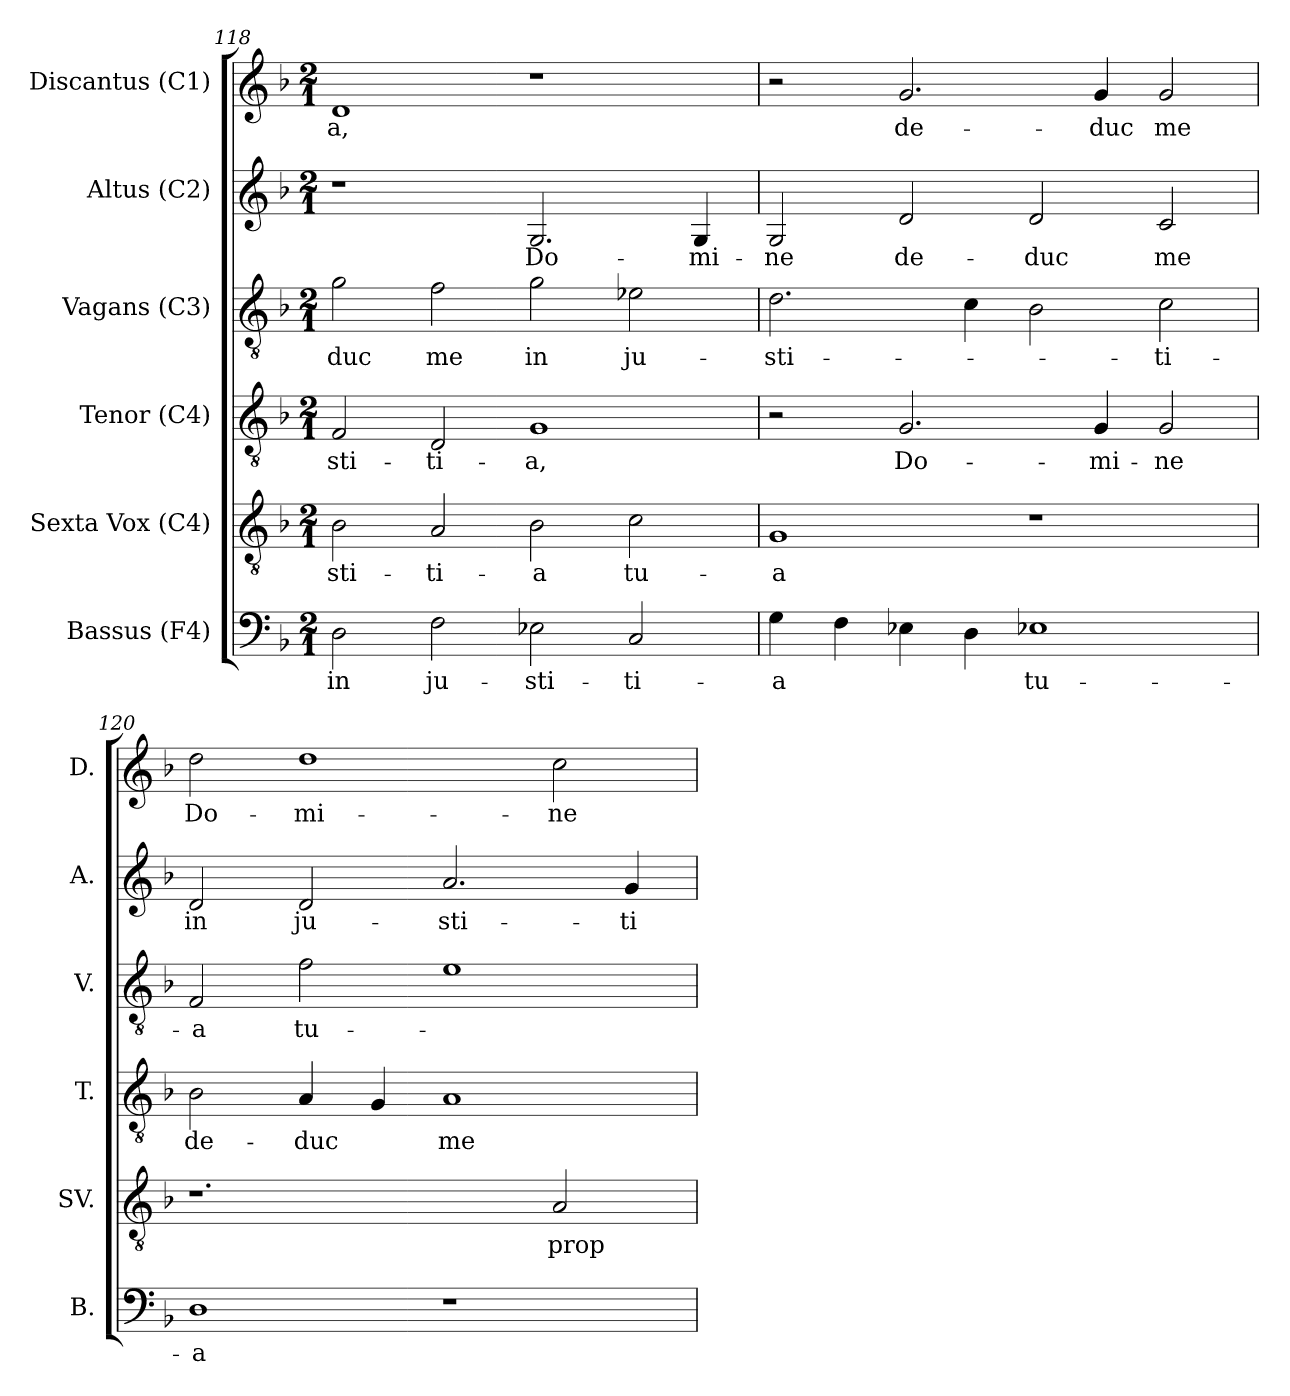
**kern	**text	**kern	**text	**kern	**text	**kern	**text	**kern	**text	**kern	**text
*part6	*part6	*part5	*part5	*part4	*part4	*part3	*part3	*part2	*part2	*part1	*part1
*staff6	*staff6	*staff5	*staff5	*staff4	*staff4	*staff3	*staff3	*staff2	*staff2	*staff1	*staff1
*I"Bassus (F4)	*	*I"Sexta Vox (C4)	*	*I"Tenor (C4)	*	*I"Vagans (C3)	*	*I"Altus (C2)	*	*I"Discantus (C1)	*
*I'B.	*	*I'SV.	*	*I'T.	*	*I'V.	*	*I'A.	*	*I'D.	*
*clefF4	*	*clefGv2	*	*clefGv2	*	*clefGv2	*	*clefG2	*	*clefG2	*
*	*	*	*	*	*	*ITrd7c12	*	*ITrd7c12	*	*	*
*k[b-]	*	*k[b-]	*	*k[b-]	*	*k[b-]	*	*k[b-]	*	*k[b-]	*
*F:	*	*F:	*	*F:	*	*F:	*	*F:	*	*F:	*
*M2/1	*	*M2/1	*	*M2/1	*	*M2/1	*	*M2/1	*	*M2/1	*
=118	=118	=118	=118	=118	=118	=118	=118	=118	=118	=118	=118
!	!LO:LY:b:color=#000000	!	!	!	!	!	!	!	!	!	!
!	!	!	!LO:LY:b:color=#000000	!	!	!	!	!	!	!	!
!	!	!	!	!	!LO:LY:b:color=#000000	!	!	!	!	!	!
!	!	!	!	!	!	!	!LO:LY:b:color=#000000	!	!	!	!
!	!	!	!	!	!	!	!	!	!	!	!LO:LY:b:color=#000000
2Di\	in	2B-i\	-sti-	2Fi/	-sti-	2Gi\	-duc	1r	.	1di	-a,
!	!LO:LY:b:color=#000000	!	!	!	!	!	!	!	!	!	!
!	!	!	!LO:LY:b:color=#000000	!	!	!	!	!	!	!	!
!	!	!	!	!	!LO:LY:b:color=#000000	!	!	!	!	!	!
!	!	!	!	!	!	!	!LO:LY:b:color=#000000	!	!	!	!
2Fi\	ju-	2Ai/	-ti-	2Di/	-ti-	2Fi\	me	.	.	.	.
!	!LO:LY:b:color=#000000	!	!	!	!	!	!	!	!	!	!
!	!	!	!LO:LY:b:color=#000000	!	!	!	!	!	!	!	!
!	!	!	!	!	!LO:LY:b:color=#000000	!	!	!	!	!	!
!	!	!	!	!	!	!	!LO:LY:b:color=#000000	!	!	!	!
!	!	!	!	!	!	!	!	!	!LO:LY:b:color=#000000	!	!
2E-Xi\	-sti-	2B-i\	-a	1Gi	-a,	2Gi\	in	2.GGi/	Do-	1r	.
!	!LO:LY:b:color=#000000	!	!	!	!	!	!	!	!	!	!
!	!	!	!LO:LY:b:color=#000000	!	!	!	!	!	!	!	!
!	!	!	!	!	!	!	!LO:LY:b:color=#000000	!	!	!	!
2Ci/	-ti-	2ci\	tu-	.	.	2E-i\	ju-	.	.	.	.
!	!	!	!	!	!	!	!	!	!LO:LY:b:color=#000000	!	!
.	.	.	.	.	.	.	.	4GGi/	-mi-	.	.
=119	=119	=119	=119	=119	=119	=119	=119	=119	=119	=119	=119
!	!LO:LY:b:color=#000000	!	!	!	!	!	!	!	!	!	!
!	!	!	!LO:LY:b:color=#000000	!	!	!	!	!	!	!	!
!	!	!	!	!	!	!	!LO:LY:b:color=#000000	!	!	!	!
!	!	!	!	!	!	!	!	!	!LO:LY:b:color=#000000	!	!
4Gi\	-a	1Gi	-a	2r	.	2.Di\	-sti-	2GGi/	-ne	2r	.
4Fi\	.	.	.	.	.	.	.	.	.	.	.
!	!	!	!	!	!LO:LY:b:color=#000000	!	!	!	!	!	!
!	!	!	!	!	!	!	!	!	!LO:LY:b:color=#000000	!	!
!	!	!	!	!	!	!	!	!	!	!	!LO:LY:b:color=#000000
4E-i\	.	.	.	2.Gi/	Do-	.	.	2Di/	de-	2.gi/	de-
4Di\	.	.	.	.	.	4Ci\	.	.	.	.	.
!	!LO:LY:b:color=#000000	!	!	!	!	!	!	!	!	!	!
!	!	!	!	!	!	!	!	!	!LO:LY:b:color=#000000	!	!
1E-Xi	tu-	1r	.	.	.	2BB-i\	.	2Di/	-duc	.	.
!	!	!	!	!	!LO:LY:b:color=#000000	!	!	!	!	!	!
!	!	!	!	!	!	!	!	!	!	!	!LO:LY:b:color=#000000
.	.	.	.	4Gi/	-mi-	.	.	.	.	4gi/	-duc
!	!	!	!	!	!LO:LY:b:color=#000000	!	!	!	!	!	!
!	!	!	!	!	!	!	!LO:LY:b:color=#000000	!	!	!	!
!	!	!	!	!	!	!	!	!	!LO:LY:b:color=#000000	!	!
!	!	!	!	!	!	!	!	!	!	!	!LO:LY:b:color=#000000
.	.	.	.	2Gi/	-ne	2Ci\	-ti-	2Ci/	me	2gi/	me
=120	=120	=120	=120	=120	=120	=120	=120	=120	=120	=120	=120
!	!LO:LY:b:color=#000000	!	!	!	!	!	!	!	!	!	!
!	!	!	!	!	!LO:LY:b:color=#000000	!	!	!	!	!	!
!	!	!	!	!	!	!	!LO:LY:b:color=#000000	!	!	!	!
!	!	!	!	!	!	!	!	!	!LO:LY:b:color=#000000	!	!
!	!	!	!	!	!	!	!	!	!	!	!LO:LY:b:color=#000000
1Di	-a	1.r	.	2B-i\	de-	2FFi/	-a	2Di/	in	2ddi\	Do-
!	!	!	!	!	!LO:LY:b:color=#000000	!	!	!	!	!	!
!	!	!	!	!	!	!	!LO:LY:b:color=#000000	!	!	!	!
!	!	!	!	!	!	!	!	!	!LO:LY:b:color=#000000	!	!
!	!	!	!	!	!	!	!	!	!	!	!LO:LY:b:color=#000000
.	.	.	.	4Ai/	-duc	2Fi\	tu-	2Di/	ju-	1ddi	-mi-
.	.	.	.	4Gi/	.	.	.	.	.	.	.
!	!	!	!	!	!LO:LY:b:color=#000000	!	!	!	!	!	!
!	!	!	!	!	!	!	!	!	!LO:LY:b:color=#000000	!	!
1r	.	.	.	1Ai	me	1Ei	.	2.Ai/	-sti-	.	.
!	!	!	!LO:LY:b:color=#000000	!	!	!	!	!	!	!	!
!	!	!	!	!	!	!	!	!	!	!	!LO:LY:b:color=#000000
.	.	2Ai/	prop-	.	.	.	.	.	.	2cci\	-ne
!	!	!	!	!	!	!	!	!	!LO:LY:b:color=#000000	!	!
.	.	.	.	.	.	.	.	4Gi/	-ti-	.	.
=	=	=	=	=	=	=	=	=	=	=	=
*-	*-	*-	*-	*-	*-	*-	*-	*-	*-	*-	*-
